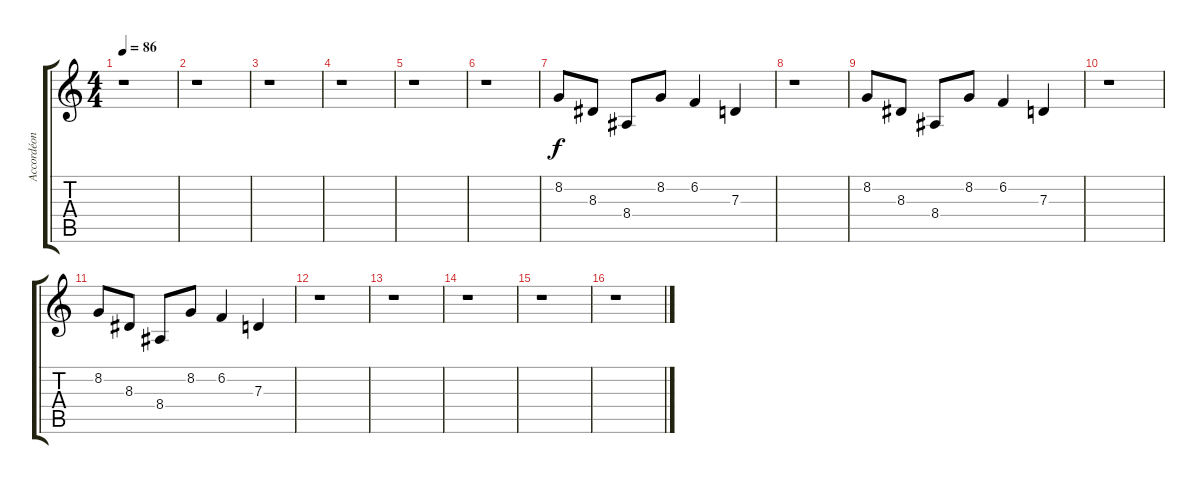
\track ("Accordéon" "Accordéon") {instrument accordion}
\staff {score tabs}
\tuning (E4 B3 G3 D3 A2 E2) {hide}
\ts (4 4)
\tempo 86
\clef g2
\ks c
r.1{dy f} |
r.1 |
r.1 |
r.1 |
r.1 |
r.1 |
8.2.8 8.3.8 8.4.8 8.2.8 6.2.4 7.3.4 |
r.1 |
8.2.8 8.3.8 8.4.8 8.2.8 6.2.4 7.3.4 |
r.1 |
8.2.8 8.3.8 8.4.8 8.2.8 6.2.4 7.3.4 |
r.1 |
r.1 |
r.1 |
r.1 |
r.1
